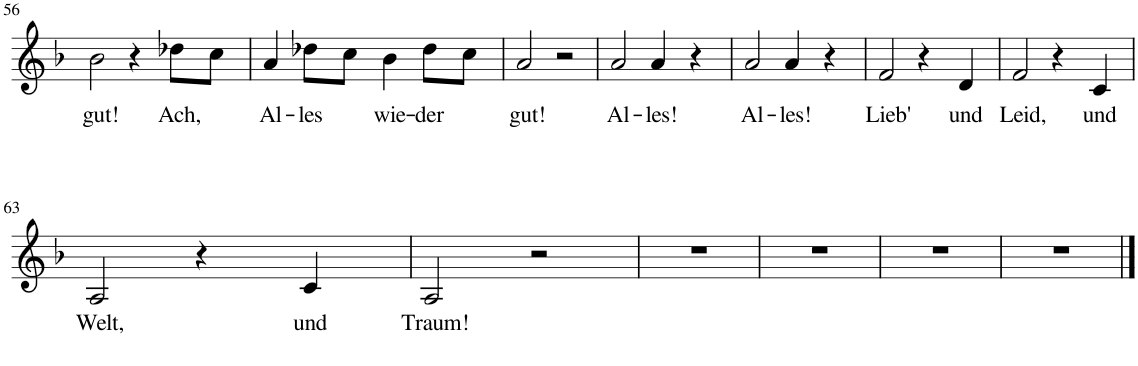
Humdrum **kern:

**kern	**text
*part1	*part1
*staff1	*staff1
*I"Piano	*
*I'Pno	*
!!LO:PB:g=z
*clefG2	*
*k[b-]	*
*M4/4	*
=56	=56
!	!LO:LY:b
2b-\	gut!
4r	.
!	!LO:LY:b
8dd-X\L	Ach,
8cc\J	.
=57	=57
!	!LO:LY:b
4a/	Al-
!	!LO:LY:b
8dd-X\L	-les
8cc\J	.
!	!LO:LY:b
4b-\	wie-
!	!LO:LY:b
8dd-\L	-der
8cc\J	.
=58	=58
!	!LO:LY:b
2a/	gut!
2r	.
=59	=59
!	!LO:LY:b
2a/	Al-
!	!LO:LY:b
4a/	-les!
4r	.
=60	=60
!	!LO:LY:b
2a/	Al-
!	!LO:LY:b
4a/	-les!
4r	.
=61	=61
!	!LO:LY:b
2f/	Lieb'
4r	.
!	!LO:LY:b
4d/	und
=62	=62
!	!LO:LY:b
2f/	Leid,
4r	.
!	!LO:LY:b
4c/	und
!!LO:LB:g=z
=63	=63
!	!LO:LY:b
2A/	Welt,
4r	.
!	!LO:LY:b
4c/	und
=64	=64
!	!LO:LY:b
2A/	Traum!
2r	.
=65	=65
1r	.
=66	=66
1r	.
=67	=67
1r	.
=68	=68
1r	.
==	==
*-	*-
